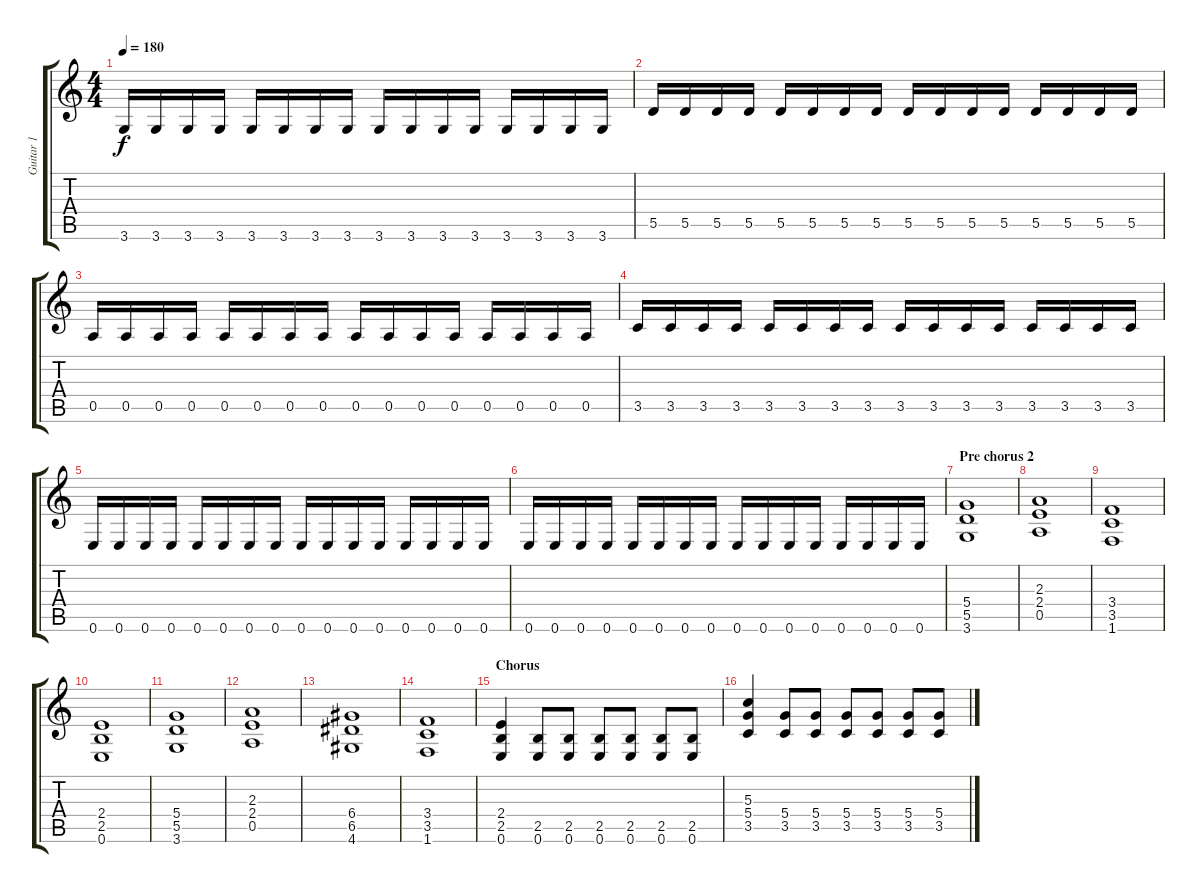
\track ("Guitar 1" "Guitar 1") {instrument distortionguitar}
\staff {score tabs}
\tuning (E4 B3 G3 D3 A2 E2) {hide}
\ts (4 4)
\tempo 180
\clef g2
\ks c
3.6.16{dy f} 3.6.16 3.6.16 3.6.16 3.6.16 3.6.16 3.6.16 3.6.16 3.6.16 3.6.16 3.6.16 3.6.16 3.6.16 3.6.16 3.6.16 3.6.16 |
5.5.16 5.5.16 5.5.16 5.5.16 5.5.16 5.5.16 5.5.16 5.5.16 5.5.16 5.5.16 5.5.16 5.5.16 5.5.16 5.5.16 5.5.16 5.5.16 |
0.5.16 0.5.16 0.5.16 0.5.16 0.5.16 0.5.16 0.5.16 0.5.16 0.5.16 0.5.16 0.5.16 0.5.16 0.5.16 0.5.16 0.5.16 0.5.16 |
3.5.16 3.5.16 3.5.16 3.5.16 3.5.16 3.5.16 3.5.16 3.5.16 3.5.16 3.5.16 3.5.16 3.5.16 3.5.16 3.5.16 3.5.16 3.5.16 |
0.6.16 0.6.16 0.6.16 0.6.16 0.6.16 0.6.16 0.6.16 0.6.16 0.6.16 0.6.16 0.6.16 0.6.16 0.6.16 0.6.16 0.6.16 0.6.16 |
0.6.16 0.6.16 0.6.16 0.6.16 0.6.16 0.6.16 0.6.16 0.6.16 0.6.16 0.6.16 0.6.16 0.6.16 0.6.16 0.6.16 0.6.16 0.6.16 |
\section ("" "Pre chorus 2")
(5.4 5.5 3.6).1 |
(2.3 2.4 0.5).1 |
(3.4 3.5 1.6).1 |
(2.4 2.5 0.6).1 |
(5.4 5.5 3.6).1 |
(2.3 2.4 0.5).1 |
(6.4 6.5 4.6).1 |
(3.4 3.5 1.6).1 |
\section ("" "Chorus")
(2.4 2.5 0.6).4 (2.5 0.6).8 (2.5 0.6).8 (2.5 0.6).8 (2.5 0.6).8 (2.5 0.6).8 (2.5 0.6).8 |
(5.3 5.4 3.5).4 (5.4 3.5).8 (5.4 3.5).8 (5.4 3.5).8 (5.4 3.5).8 (5.4 3.5).8 (5.4 3.5).8
